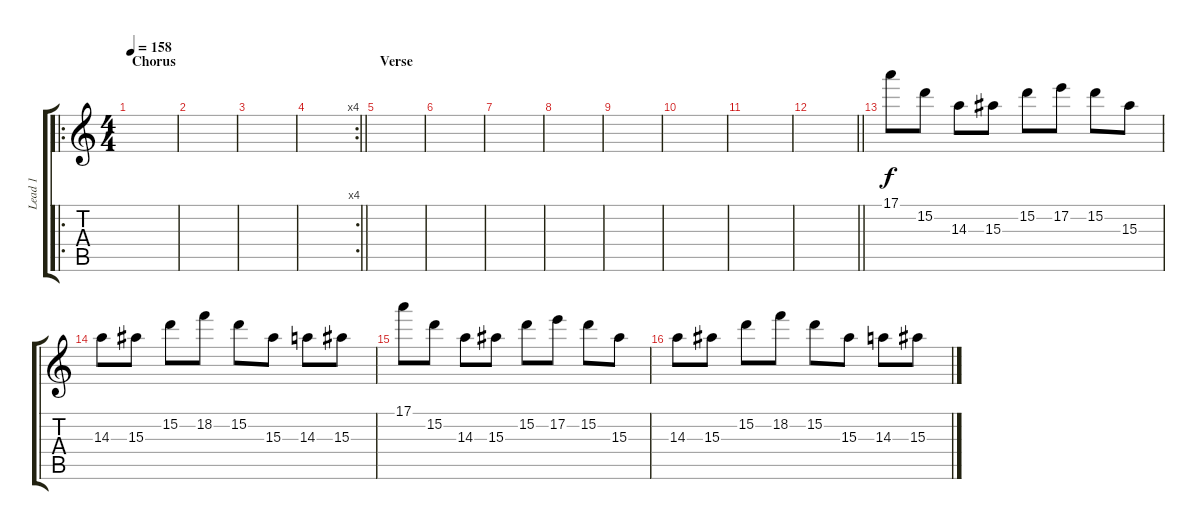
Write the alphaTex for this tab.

\track ("Lead 1" "Lead 1") {instrument distortionguitar}
\staff {score tabs}
\tuning (E4 B3 G3 D3 A2 D2) {hide}
\ro
\ts (4 4)
\section ("" "Chorus")
\tempo 158
\clef g2
\ks c
|
|
|
\rc 4
\barLineRight lightlight
|
\section ("" "Verse")
|
|
|
|
|
|
|
\barLineRight lightlight
|
17.1.8 15.2.8 14.3.8 15.3.8 15.2.8 17.2.8 15.2.8 15.3.8 |
14.3.8 15.3.8 15.2.8 18.2.8 15.2.8 15.3.8 14.3.8 15.3.8 |
17.1.8 15.2.8 14.3.8 15.3.8 15.2.8 17.2.8 15.2.8 15.3.8 |
14.3.8 15.3.8 15.2.8 18.2.8 15.2.8 15.3.8 14.3.8 15.3.8
